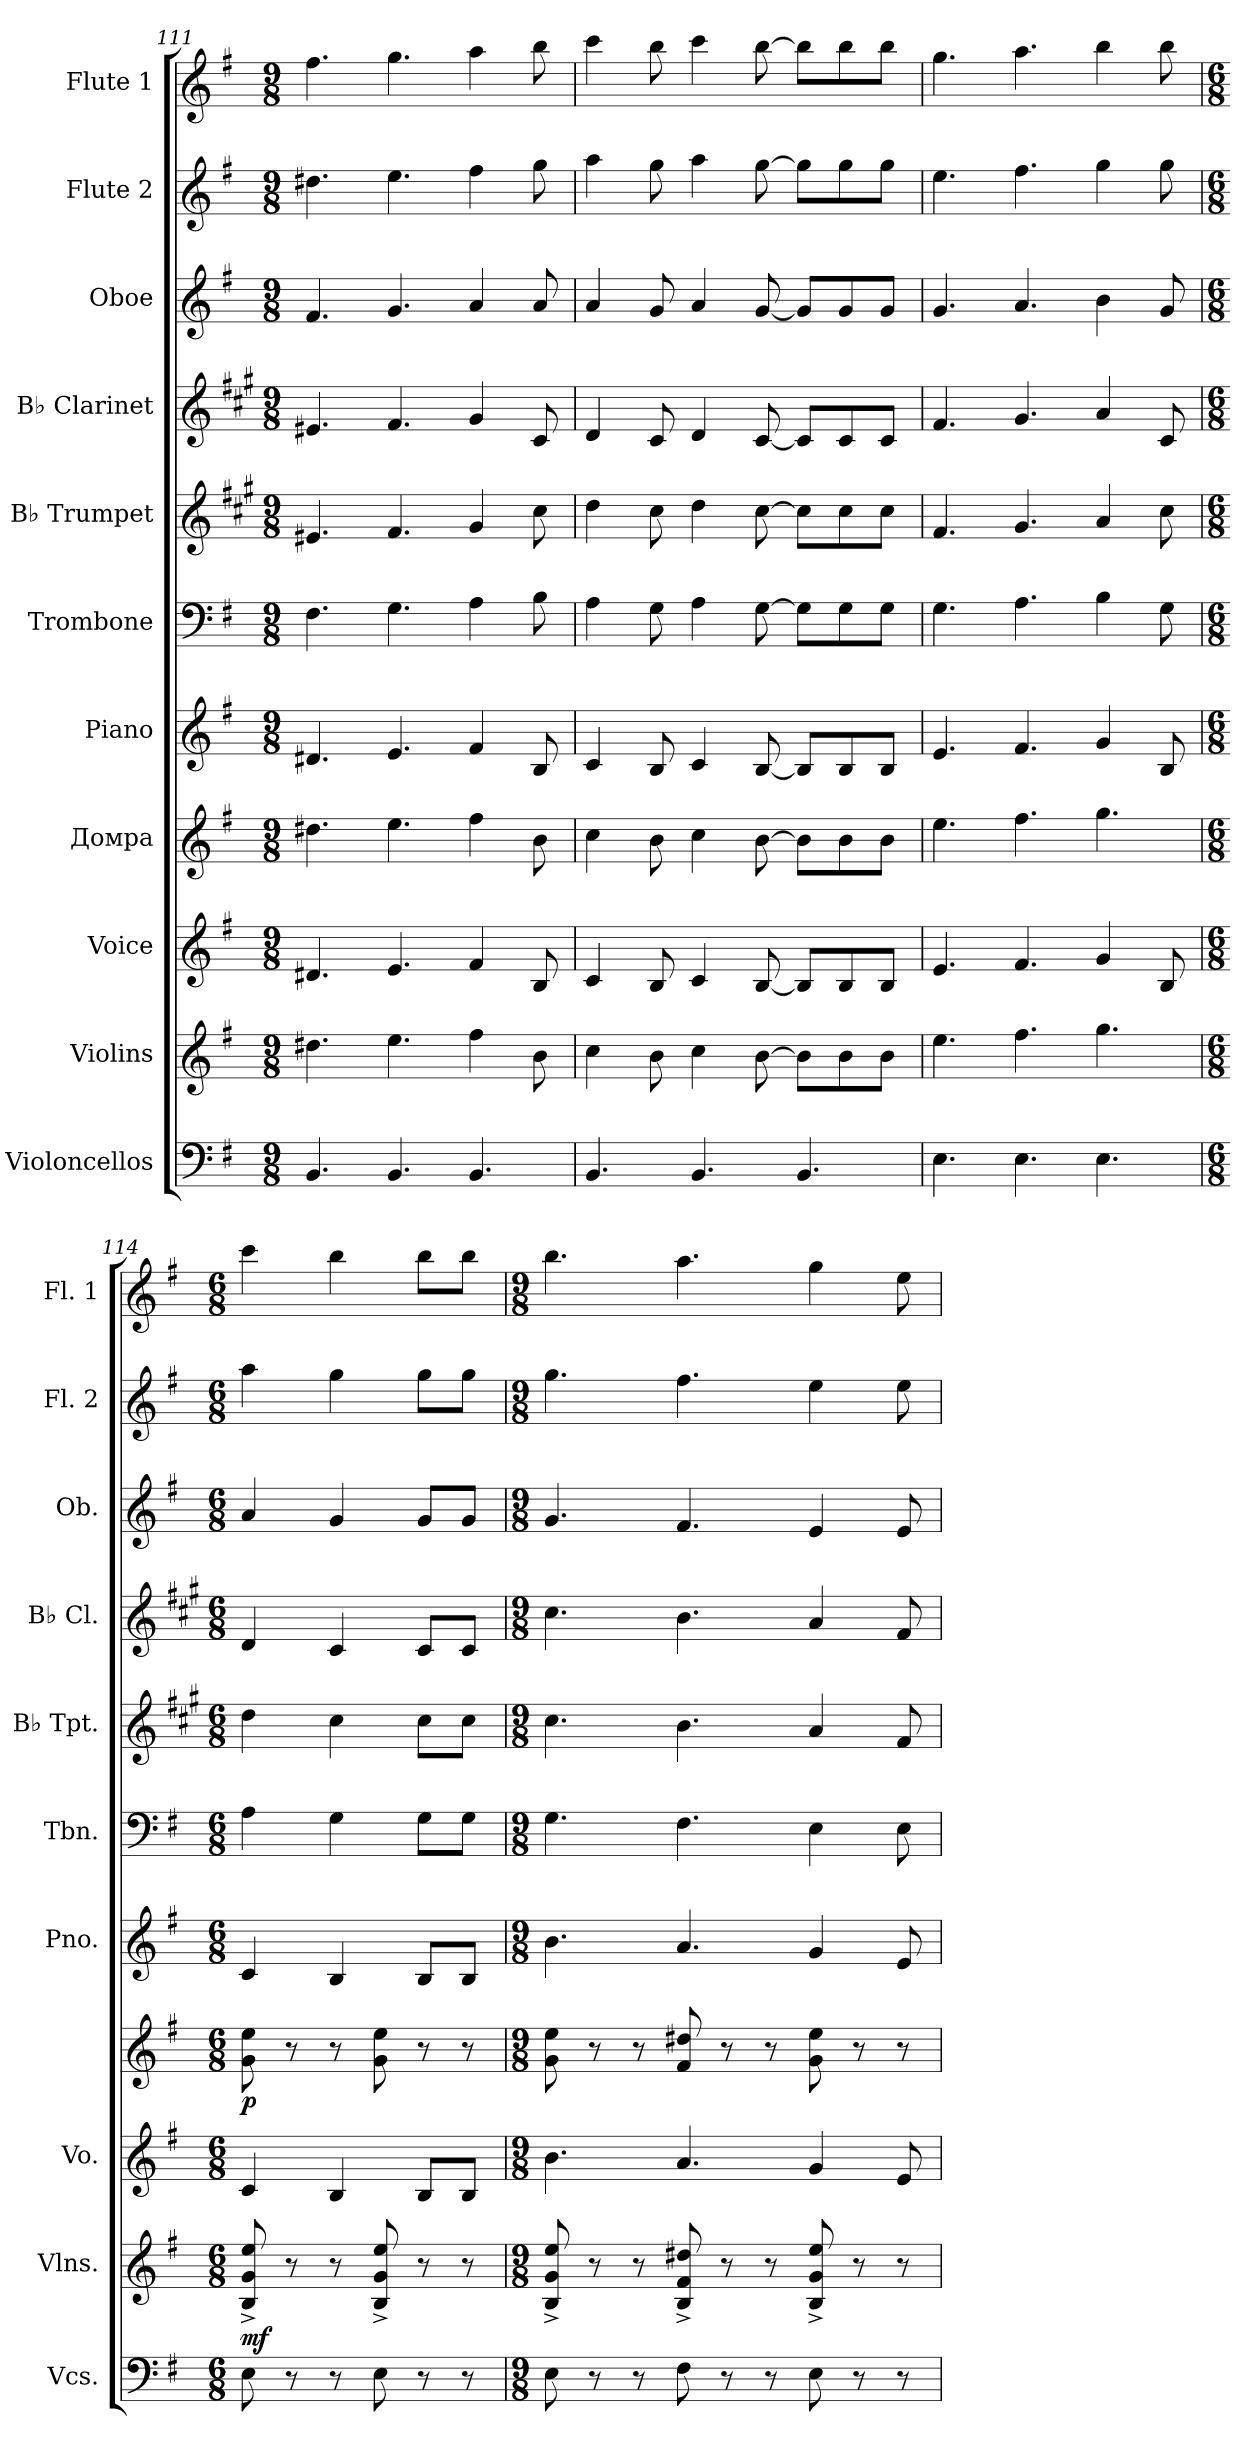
**kern	**kern	**dynam	**kern	**kern	**dynam	**kern	**kern	**kern	**kern	**kern	**kern	**kern
*part11	*part10	*part10	*part9	*part8	*part8	*part7	*part6	*part5	*part4	*part3	*part2	*part1
*staff11	*staff10	*staff10	*staff9	*staff8	*staff8	*staff7	*staff6	*staff5	*staff4	*staff3	*staff2	*staff1
*I"Violoncellos	*I"Violins	*	*I"Voice	*I"Домра	*	*I"Piano	*I"Trombone	*I"B♭ Trumpet	*I"B♭ Clarinet	*I"Oboe	*I"Flute 2	*I"Flute 1
*I'Vcs.	*I'Vlns.	*	*I'Vo.	*	*	*I'Pno.	*I'Tbn.	*I'B♭ Tpt.	*I'B♭ Cl.	*I'Ob.	*I'Fl. 2	*I'Fl. 1
!!LO:PB:g=z
*clefF4	*clefG2	*	*clefG2	*clefG2	*	*clefG2	*clefF4	*clefG2	*clefG2	*clefG2	*clefG2	*clefG2
*	*	*	*	*	*	*	*	*ITrd1c2	*ITrd1c2	*	*	*
*k[f#]	*k[f#]	*	*k[f#]	*k[f#]	*	*k[f#]	*k[f#]	*k[f#]	*k[f#]	*k[f#]	*k[f#]	*k[f#]
*M9/8	*M9/8	*	*M9/8	*M9/8	*	*M9/8	*M9/8	*M9/8	*M9/8	*M9/8	*M9/8	*M9/8
=111	=111	=111	=111	=111	=111	=111	=111	=111	=111	=111	=111	=111
4.BB/	4.dd#X\	.	4.d#X/	4.dd#X\	.	4.d#X/	4.F#\	4.d#X/	4.d#X/	4.f#/	4.dd#X\	4.ff#\
4.BB/	4.ee\	.	4.e/	4.ee\	.	4.e/	4.G\	4.e/	4.e/	4.g/	4.ee\	4.gg\
4.BB/	4ff#\	.	4f#/	4ff#\	.	4f#/	4A\	4f#/	4f#/	4a/	4ff#\	4aa\
.	8b\	.	8B/	8b\	.	8B/	8B\	8b\	8B/	8a/	8gg\	8bb\
=112	=112	=112	=112	=112	=112	=112	=112	=112	=112	=112	=112	=112
4.BB/	4cc\	.	4c/	4cc\	.	4c/	4A\	4cc\	4c/	4a/	4aa\	4ccc\
.	8b\	.	8B/	8b\	.	8B/	8G\	8b\	8B/	8g/	8gg\	8bb\
4.BB/	4cc\	.	4c/	4cc\	.	4c/	4A\	4cc\	4c/	4a/	4aa\	4ccc\
.	[8b\	.	[8B/	[8b\	.	[8B/	[8G\	[8b\	[8B/	[8g/	[8gg\	[8bb\
4.BB/	8b\L]	.	8B/L]	8b\L]	.	8B/L]	8G\L]	8b\L]	8B/L]	8g/L]	8gg\L]	8bb\L]
.	8b\	.	8B/	8b\	.	8B/	8G\	8b\	8B/	8g/	8gg\	8bb\
.	8b\J	.	8B/J	8b\J	.	8B/J	8G\J	8b\J	8B/J	8g/J	8gg\J	8bb\J
=113	=113	=113	=113	=113	=113	=113	=113	=113	=113	=113	=113	=113
4.E\	4.ee\	.	4.e/	4.ee\	.	4.e/	4.G\	4.e/	4.e/	4.g/	4.ee\	4.gg\
4.E\	4.ff#\	.	4.f#/	4.ff#\	.	4.f#/	4.A\	4.f#/	4.f#/	4.a/	4.ff#\	4.aa\
4.E\	4.gg\	.	4g/	4.gg\	.	4g/	4B\	4g/	4g/	4b\	4gg\	4bb\
.	.	.	8B/	.	.	8B/	8G\	8b\	8B/	8g/	8gg\	8bb\
=114	=114	=114	=114	=114	=114	=114	=114	=114	=114	=114	=114	=114
*M6/8	*M6/8	*	*M6/8	*M6/8	*	*M6/8	*M6/8	*M6/8	*M6/8	*M6/8	*M6/8	*M6/8
!	!	!LO:DY:b	!	!	!LO:DY:b	!	!	!	!	!	!	!
8E\	8B/^ 8g/^ 8ee/^	mf	4c/	8g\ 8ee\	p	4c/	4A\	4cc\	4c/	4a/	4aa\	4ccc\
8r	8r	.	.	8r	.	.	.	.	.	.	.	.
8r	8r	.	4B/	8r	.	4B/	4G\	4b\	4B/	4g/	4gg\	4bb\
8E\	8B/^ 8g/^ 8ee/^	.	.	8g\ 8ee\	.	.	.	.	.	.	.	.
8r	8r	.	8B/L	8r	.	8B/L	8G\L	8b\L	8B/L	8g/L	8gg\L	8bb\L
8r	8r	.	8B/J	8r	.	8B/J	8G\J	8b\J	8B/J	8g/J	8gg\J	8bb\J
!!LO:PB:g=z
=115	=115	=115	=115	=115	=115	=115	=115	=115	=115	=115	=115	=115
*M9/8	*M9/8	*	*M9/8	*M9/8	*	*M9/8	*M9/8	*M9/8	*M9/8	*M9/8	*M9/8	*M9/8
8E\	8B/^ 8g/^ 8ee/^	.	4.b\	8g\ 8ee\	.	4.b\	4.G\	4.b\	4.b\	4.g/	4.gg\	4.bb\
8r	8r	.	.	8r	.	.	.	.	.	.	.	.
8r	8r	.	.	8r	.	.	.	.	.	.	.	.
8F#\	8B/^ 8f#/^ 8dd#X/^	.	4.a/	8f#/ 8dd#X/	.	4.a/	4.F#\	4.a\	4.a\	4.f#/	4.ff#\	4.aa\
8r	8r	.	.	8r	.	.	.	.	.	.	.	.
8r	8r	.	.	8r	.	.	.	.	.	.	.	.
8E\	8B/^ 8g/^ 8ee/^	.	4g/	8g\ 8ee\	.	4g/	4E\	4g/	4g/	4e/	4ee\	4gg\
8r	8r	.	.	8r	.	.	.	.	.	.	.	.
8r	8r	.	8e/	8r	.	8e/	8E\	8e/	8e/	8e/	8ee\	8ee\
=	=	=	=	=	=	=	=	=	=	=	=	=
*-	*-	*-	*-	*-	*-	*-	*-	*-	*-	*-	*-	*-
